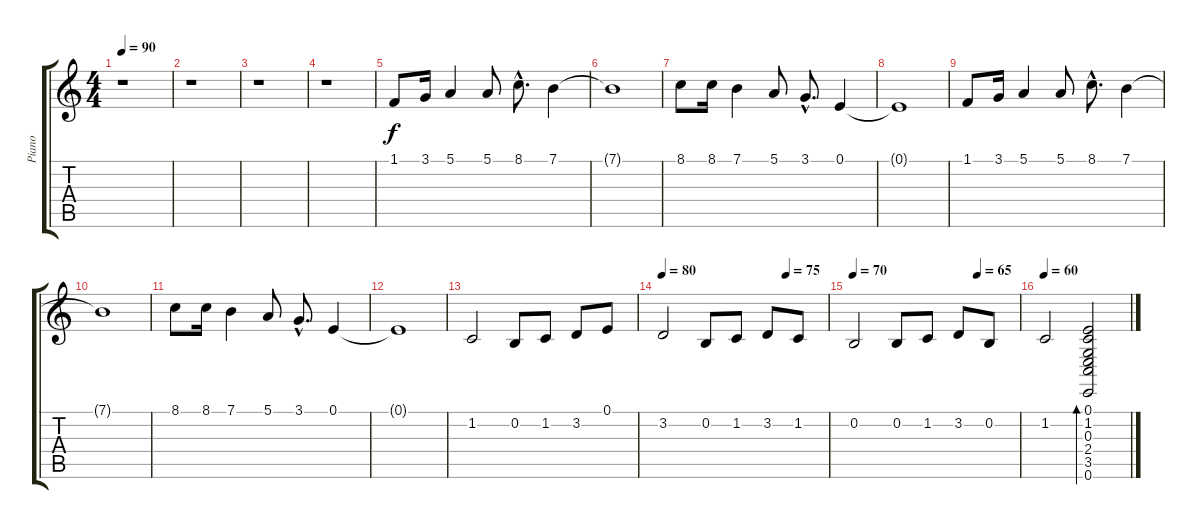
\track ("Piano" "Piano") {instrument acousticgrandpiano}
\staff {score tabs}
\tuning (E4 B3 G3 D3 A2 E2) {hide}
\ts (4 4)
\tempo 90
\clef g2
\ks c
r.1{dy f} |
r.1 |
r.1 |
r.1 |
1.1.8 3.1.16 5.1.4 5.1.8 8.1{hac}.8{d} 7.1.4 |
7.1{t}.1 |
8.1.8 8.1.16 7.1.4 5.1.8 3.1{hac}.8{d} 0.1.4 |
0.1{t}.1 |
1.1.8 3.1.16 5.1.4 5.1.8 8.1{hac}.8{d} 7.1.4 |
7.1{t}.1 |
8.1.8 8.1.16 7.1.4 5.1.8 3.1{hac}.8{d} 0.1.4 |
0.1{t}.1 |
1.2.2 0.2.8 1.2.8 3.2.8 0.1.8 |
\tempo 80
\tempo (75 0.75)
3.2.2 0.2.8 1.2.8 3.2.8 1.2.8 |
\tempo 70
\tempo (65 0.75)
0.2.2 0.2.8 1.2.8 3.2.8 0.2.8 |
\tempo 60
1.2.2 (0.1 1.2 0.3 2.4 3.5 0.6).2{bd 480}
